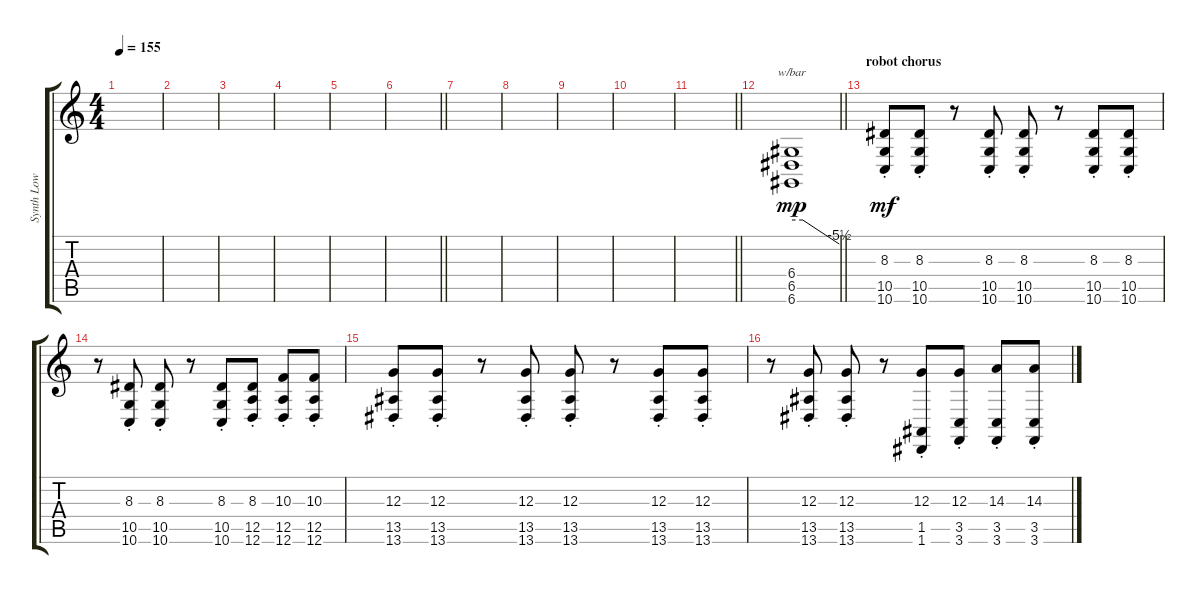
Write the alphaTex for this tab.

\track ("Synth Low" "Synth Low") {instrument lead1square}
\staff {score tabs}
\tuning (E4 B3 G3 D3 A2 D2) {hide}
\ts (4 4)
\tempo 155
\clef g2
\ks c
|
|
|
|
|
\barLineRight lightlight
|
|
|
|
|
\barLineRight lightlight
|
\barLineRight lightlight
(6.4 6.5 6.6).1{tbe (custom default 0 0 14 0 60 -22) dy mp instrument pad8sweep} |
\section ("" "robot chorus")
(8.3{st} 10.5{st} 10.6{st}).8{dy mf instrument lead5charang} (8.3{st} 10.5{st} 10.6{st}).8 r.8 (8.3{st} 10.5{st} 10.6{st}).8 (8.3{st} 10.5{st} 10.6{st}).8 r.8 (8.3{st} 10.5{st} 10.6{st}).8 (8.3{st} 10.5{st} 10.6{st}).8 |
r.8 (8.3{st} 10.5{st} 10.6{st}).8 (8.3{st} 10.5{st} 10.6{st}).8 r.8 (8.3{st} 10.5{st} 10.6{st}).8 (8.3{st} 12.5{st} 12.6{st}).8 (10.3{st} 12.5{st} 12.6{st}).8 (10.3{st} 12.5{st} 12.6{st}).8 |
(12.3{st} 13.5{st} 13.6{st}).8 (12.3{st} 13.5{st} 13.6{st}).8 r.8 (12.3{st} 13.5{st} 13.6{st}).8 (12.3{st} 13.5{st} 13.6{st}).8 r.8 (12.3{st} 13.5{st} 13.6{st}).8 (12.3{st} 13.5{st} 13.6{st}).8 |
r.8 (12.3{st} 13.5{st} 13.6{st}).8 (12.3{st} 13.5{st} 13.6{st}).8 r.8 (12.3{st} 1.5{st} 1.6{st}).8 (12.3{st} 3.5{st} 3.6{st}).8 (14.3{st} 3.5{st} 3.6{st}).8 (14.3{st} 3.5{st} 3.6{st}).8
